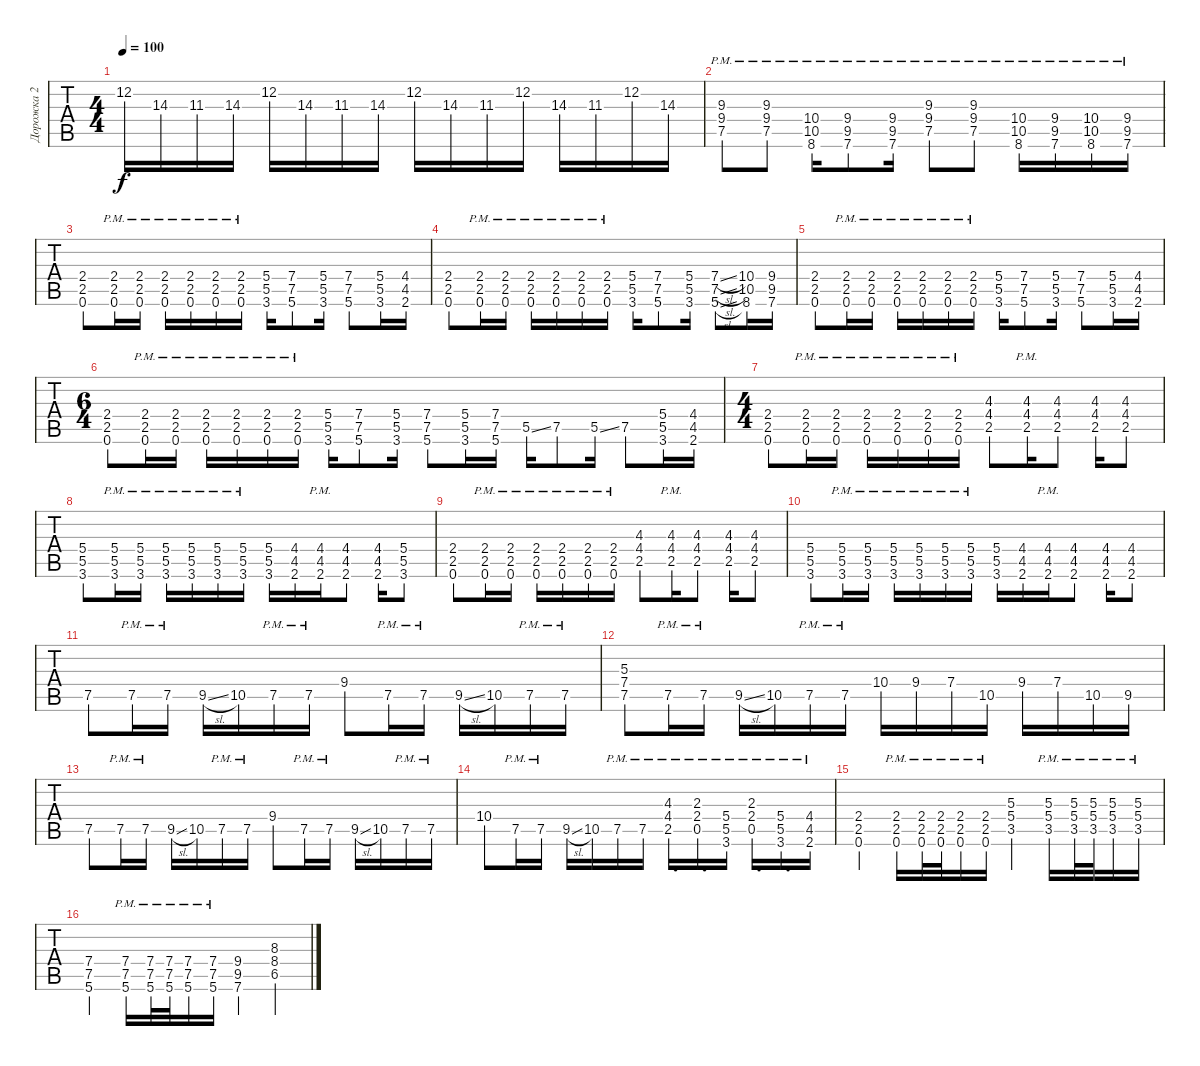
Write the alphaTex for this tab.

\track ("Дорожка 2" "Дорожка 2") {instrument overdrivenguitar}
\staff {tabs}
\tuning (E4 B3 G3 D3 A2 E2) {hide}
\ts (4 4)
\tempo 100
\clef g2
\ks c
12.2.16{dy f} 14.3.16 11.3.16 14.3.16 12.2.16 14.3.16 11.3.16 14.3.16 12.2.16 14.3.16 11.3.16 12.2.16 14.3.16 11.3.16 12.2.16 14.3.16 |
(9.3{pm} 9.4{pm} 7.5{pm}).8 (9.3{pm} 9.4{pm} 7.5{pm}).8 (10.4{pm} 10.5{pm} 8.6{pm}).16 (9.4{pm} 9.5{pm} 7.6{pm}).8 (9.4{pm} 9.5{pm} 7.6{pm}).16 (9.3{pm} 9.4{pm} 7.5{pm}).8 (9.3{pm} 9.4{pm} 7.5{pm}).8 (10.4{pm} 10.5{pm} 8.6{pm}).16 (9.4{pm} 9.5{pm} 7.6{pm}).16 (10.4{pm} 10.5{pm} 8.6{pm}).16 (9.4{pm} 9.5{pm} 7.6{pm}).16 |
(2.4 2.5 0.6).8 (2.4{pm} 2.5{pm} 0.6{pm}).16 (2.4{pm} 2.5{pm} 0.6{pm}).16 (2.4{pm} 2.5{pm} 0.6{pm}).16 (2.4{pm} 2.5{pm} 0.6{pm}).16 (2.4{pm} 2.5{pm} 0.6{pm}).16 (2.4{pm} 2.5{pm} 0.6{pm}).16 (5.4 5.5 3.6).16 (7.4 7.5 5.6).8 (5.4 5.5 3.6).16 (7.4 7.5 5.6).8 (5.4 5.5 3.6).16 (4.4 4.5 2.6).16 |
(2.4 2.5 0.6).8 (2.4{pm} 2.5{pm} 0.6{pm}).16 (2.4{pm} 2.5{pm} 0.6{pm}).16 (2.4{pm} 2.5{pm} 0.6{pm}).16 (2.4{pm} 2.5{pm} 0.6{pm}).16 (2.4{pm} 2.5{pm} 0.6{pm}).16 (2.4{pm} 2.5{pm} 0.6{pm}).16 (5.4 5.5 3.6).16 (7.4 7.5 5.6).8 (5.4 5.5 3.6).16 (7.4{sl} 7.5{sl} 5.6{sl}).8 (10.4 10.5 8.6).16 (9.4 9.5 7.6).16 |
(2.4 2.5 0.6).8 (2.4{pm} 2.5{pm} 0.6{pm}).16 (2.4{pm} 2.5{pm} 0.6{pm}).16 (2.4{pm} 2.5{pm} 0.6{pm}).16 (2.4{pm} 2.5{pm} 0.6{pm}).16 (2.4{pm} 2.5{pm} 0.6{pm}).16 (2.4{pm} 2.5{pm} 0.6{pm}).16 (5.4 5.5 3.6).16 (7.4 7.5 5.6).8 (5.4 5.5 3.6).16 (7.4 7.5 5.6).8 (5.4 5.5 3.6).16 (4.4 4.5 2.6).16 |
\ts (6 4)
(2.4 2.5 0.6).8 (2.4{pm} 2.5{pm} 0.6{pm}).16 (2.4{pm} 2.5{pm} 0.6{pm}).16 (2.4{pm} 2.5{pm} 0.6{pm}).16 (2.4{pm} 2.5{pm} 0.6{pm}).16 (2.4{pm} 2.5{pm} 0.6{pm}).16 (2.4{pm} 2.5{pm} 0.6{pm}).16 (5.4 5.5 3.6).16 (7.4 7.5 5.6).8 (5.4 5.5 3.6).16 (7.4 7.5 5.6).8 (5.4 5.5 3.6).16 (7.4 7.5 5.6).16 5.5{ss}.16 7.5{st}.8 5.5{ss}.16 7.5{st}.8 (5.4 5.5 3.6).16 (4.4 4.5 2.6).16 |
\ts (4 4)
(2.4 2.5 0.6).8 (2.4{pm} 2.5{pm} 0.6{pm}).16 (2.4{pm} 2.5{pm} 0.6{pm}).16 (2.4{pm} 2.5{pm} 0.6{pm}).16 (2.4{pm} 2.5{pm} 0.6{pm}).16 (2.4{pm} 2.5{pm} 0.6{pm}).16 (2.4{pm} 2.5{pm} 0.6{pm}).16 (4.3 4.4 2.5).8 (4.3{pm} 4.4{pm} 2.5{pm}).16 (4.3 4.4 2.5).8 (4.3 4.4 2.5).16 (4.3 4.4 2.5).8 |
(5.4 5.5 3.6).8 (5.4{pm} 5.5{pm} 3.6{pm}).16 (5.4{pm} 5.5{pm} 3.6{pm}).16 (5.4{pm} 5.5{pm} 3.6{pm}).16 (5.4{pm} 5.5{pm} 3.6{pm}).16 (5.4{pm} 5.5{pm} 3.6{pm}).16 (5.4{pm} 5.5{pm} 3.6{pm}).16 (5.4 5.5 3.6).16 (4.4 4.5 2.6).16 (4.4{pm} 4.5{pm st} 2.6{pm st}).16 (4.4 4.5 2.6).8 (4.4 4.5 2.6).16 (5.4 5.5 3.6).8 |
(2.4 2.5 0.6).8 (2.4{pm} 2.5{pm} 0.6{pm}).16 (2.4{pm} 2.5{pm} 0.6{pm}).16 (2.4{pm} 2.5{pm} 0.6{pm}).16 (2.4{pm} 2.5{pm} 0.6{pm}).16 (2.4{pm} 2.5{pm} 0.6{pm}).16 (2.4{pm} 2.5{pm} 0.6{pm}).16 (4.3 4.4 2.5).8 (4.3{pm} 4.4{pm} 2.5{pm}).16 (4.3 4.4 2.5).8 (4.3 4.4 2.5).16 (4.3 4.4 2.5).8 |
(5.4 5.5 3.6).8 (5.4{pm} 5.5{pm} 3.6{pm}).16 (5.4{pm} 5.5{pm} 3.6{pm}).16 (5.4{pm} 5.5{pm} 3.6{pm}).16 (5.4{pm} 5.5{pm} 3.6{pm}).16 (5.4{pm} 5.5{pm} 3.6{pm}).16 (5.4{pm} 5.5{pm} 3.6{pm}).16 (5.4 5.5 3.6).16 (4.4 4.5 2.6).16 (4.4{pm} 4.5{pm st} 2.6{pm st}).16 (4.4 4.5 2.6).8 (4.4 4.5 2.6).16 (4.4 4.5 2.6).8 |
7.5.8 7.5{pm}.16 7.5{pm}.16 9.5{sl}.16 10.5.16 7.5{pm}.16 7.5{pm}.16 9.4.8 7.5{pm}.16 7.5{pm}.16 9.5{sl}.16 10.5.16 7.5{pm}.16 7.5{pm}.16 |
(5.3 7.4 7.5).8 7.5{pm}.16 7.5{pm}.16 9.5{sl}.16 10.5.16 7.5{pm}.16 7.5{pm}.16 10.4.16 9.4.16 7.4.16 10.5.16 9.4.16 7.4.16 10.5.16 9.5.16 |
7.5.8 7.5{pm}.16 7.5{pm}.16 9.5{sl}.16 10.5.16 7.5{pm}.16 7.5{pm}.16 9.4.8 7.5{pm}.16 7.5{pm}.16 9.5{sl}.16 10.5.16 7.5{pm}.16 7.5{pm}.16 |
10.4.8 7.5{pm}.16 7.5{pm}.16 9.5{sl}.16 10.5.16 7.5{pm}.16 7.5{pm}.16 (4.3{pm} 4.4{pm} 2.5{pm}).16{d} (2.3{pm} 2.4{pm} 0.5{pm}).16{d} (5.4{pm} 5.5{pm} 3.6{pm}).16 (2.3{pm} 2.4{pm} 0.5{pm}).16{d} (5.4{pm} 5.5{pm} 3.6{pm}).16{d} (4.4{pm} 4.5{pm} 2.6{pm}).16 |
(2.4 2.5 0.6).4 (2.4{pm} 2.5{pm} 0.6{pm}).16 (2.4{pm} 2.5{pm} 0.6{pm}).32 (2.4{pm} 2.5{pm} 0.6{pm}).32 (2.4{pm} 2.5{pm} 0.6{pm}).16 (2.4{pm} 2.5{pm} 0.6{pm}).16 (5.3 5.4 3.5).4 (5.3{pm} 5.4{pm} 3.5{pm}).16 (5.3{pm} 5.4{pm} 3.5{pm}).32 (5.3{pm} 5.4{pm} 3.5{pm}).32 (5.3{pm} 5.4{pm} 3.5{pm}).16 (5.3{pm} 5.4{pm} 3.5{pm}).16 |
(7.4 7.5 5.6).4 (7.4{pm} 7.5{pm} 5.6{pm}).16 (7.4{pm} 7.5{pm} 5.6{pm}).32 (7.4{pm} 7.5{pm} 5.6{pm}).32 (7.4{pm} 7.5{pm} 5.6{pm}).16 (7.4{pm} 7.5{pm} 5.6{pm}).16 (9.4 9.5 7.6).4 (8.3 8.4 6.5).4
